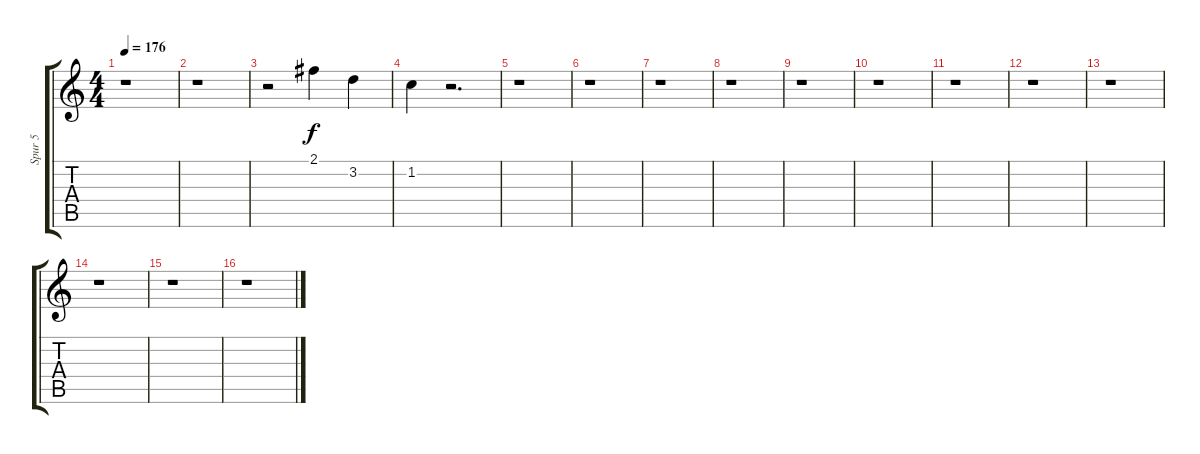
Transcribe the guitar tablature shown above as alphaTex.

\track ("Spur 5" "Spur 5") {instrument electricguitarjazz}
\staff {score tabs}
\tuning (E4 B3 G3 D3 A2 E2) {hide}
\ts (4 4)
\tempo 176
\clef g2
\ks c
r.1{dy f} |
r.1 |
r.2 2.1.4 3.2.4 |
1.2.4 r.2{d} |
r.1 |
r.1 |
r.1 |
r.1 |
r.1 |
r.1 |
r.1 |
r.1 |
r.1 |
r.1 |
r.1 |
r.1
